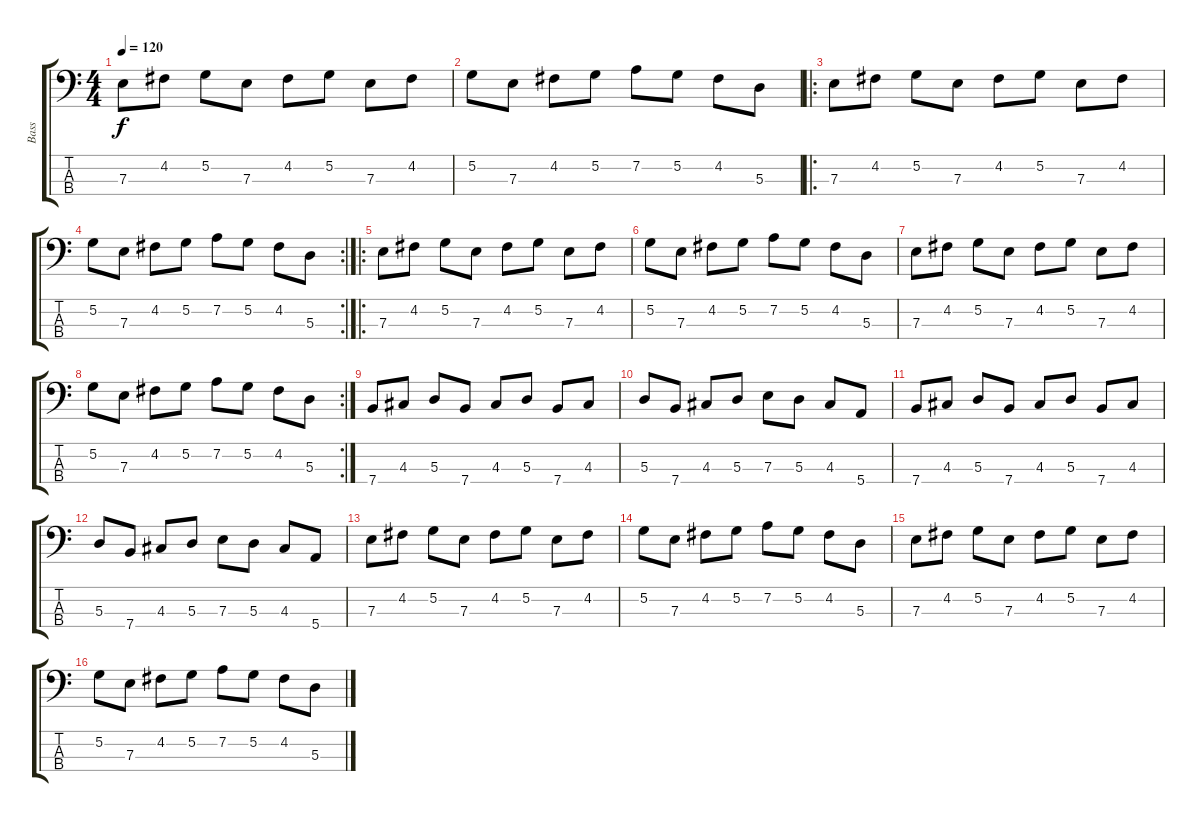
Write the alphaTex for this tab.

\track ("Bass" "Bass") {instrument electricbassfinger}
\staff {score tabs}
\tuning (G2 D2 A1 E1) {hide}
\ts (4 4)
\tempo 120
\clef f4
\ks c
7.3.8{dy f} 4.2.8 5.2.8 7.3.8 4.2.8 5.2.8 7.3.8 4.2.8 |
5.2.8 7.3.8 4.2.8 5.2.8 7.2.8 5.2.8 4.2.8 5.3.8 |
\ro
7.3.8 4.2.8 5.2.8 7.3.8 4.2.8 5.2.8 7.3.8 4.2.8 |
\rc 2
5.2.8 7.3.8 4.2.8 5.2.8 7.2.8 5.2.8 4.2.8 5.3.8 |
\ro
7.3.8 4.2.8 5.2.8 7.3.8 4.2.8 5.2.8 7.3.8 4.2.8 |
5.2.8 7.3.8 4.2.8 5.2.8 7.2.8 5.2.8 4.2.8 5.3.8 |
7.3.8 4.2.8 5.2.8 7.3.8 4.2.8 5.2.8 7.3.8 4.2.8 |
\rc 2
5.2.8 7.3.8 4.2.8 5.2.8 7.2.8 5.2.8 4.2.8 5.3.8 |
7.4.8 4.3.8 5.3.8 7.4.8 4.3.8 5.3.8 7.4.8 4.3.8 |
5.3.8 7.4.8 4.3.8 5.3.8 7.3.8 5.3.8 4.3.8 5.4.8 |
7.4.8 4.3.8 5.3.8 7.4.8 4.3.8 5.3.8 7.4.8 4.3.8 |
5.3.8 7.4.8 4.3.8 5.3.8 7.3.8 5.3.8 4.3.8 5.4.8 |
7.3.8 4.2.8 5.2.8 7.3.8 4.2.8 5.2.8 7.3.8 4.2.8 |
5.2.8 7.3.8 4.2.8 5.2.8 7.2.8 5.2.8 4.2.8 5.3.8 |
7.3.8 4.2.8 5.2.8 7.3.8 4.2.8 5.2.8 7.3.8 4.2.8 |
5.2.8 7.3.8 4.2.8 5.2.8 7.2.8 5.2.8 4.2.8 5.3.8
